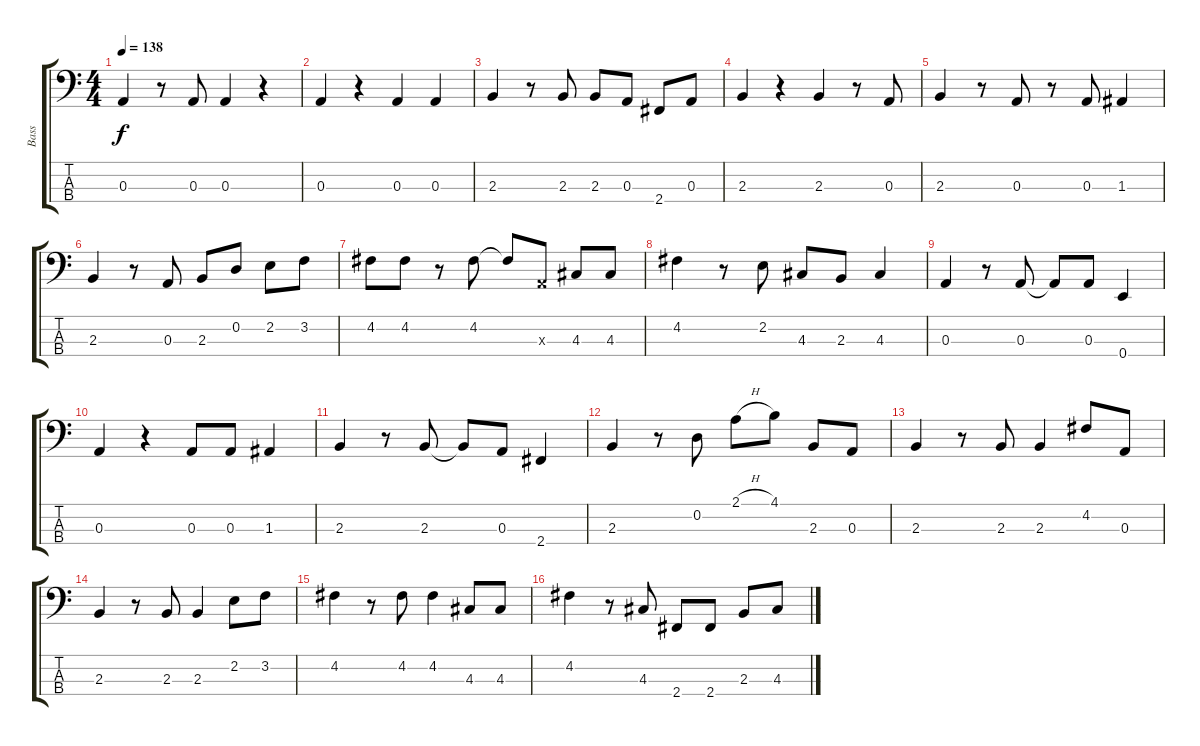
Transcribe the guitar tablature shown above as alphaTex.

\track ("Bass" "Bass") {instrument electricbassfinger}
\staff {score tabs}
\tuning (G2 D2 A1 E1) {hide}
\ts (4 4)
\tempo 138
\clef f4
\ks c
0.3.4{dy f} r.8 0.3.8 0.3.4 r.4 |
0.3.4 r.4 0.3.4 0.3.4 |
2.3.4 r.8 2.3.8 2.3.8 0.3.8 2.4.8 0.3.8 |
2.3.4 r.4 2.3.4 r.8 0.3.8 |
2.3.4 r.8 0.3.8 r.8 0.3.8 1.3.4 |
2.3.4 r.8 0.3.8 2.3.8 0.2.8 2.2.8 3.2.8 |
4.2.8 4.2.8 r.8 4.2.8 4.2{t}.8 0.3{x}.8 4.3.8 4.3.8 |
4.2.4 r.8 2.2.8 4.3.8 2.3.8 4.3.4 |
0.3.4 r.8 0.3.8 0.3{t}.8 0.3.8 0.4.4 |
0.3.4 r.4 0.3.8 0.3.8 1.3.4 |
2.3.4 r.8 2.3.8 2.3{t}.8 0.3.8 2.4.4 |
2.3.4 r.8 0.2.8 2.1{h}.8 4.1.8 2.3.8 0.3.8 |
2.3.4 r.8 2.3.8 2.3.4 4.2.8 0.3.8 |
2.3.4 r.8 2.3.8 2.3.4 2.2.8 3.2.8 |
4.2.4 r.8 4.2.8 4.2.4 4.3.8 4.3.8 |
4.2.4 r.8 4.3.8 2.4.8 2.4.8 2.3.8 4.3.8
